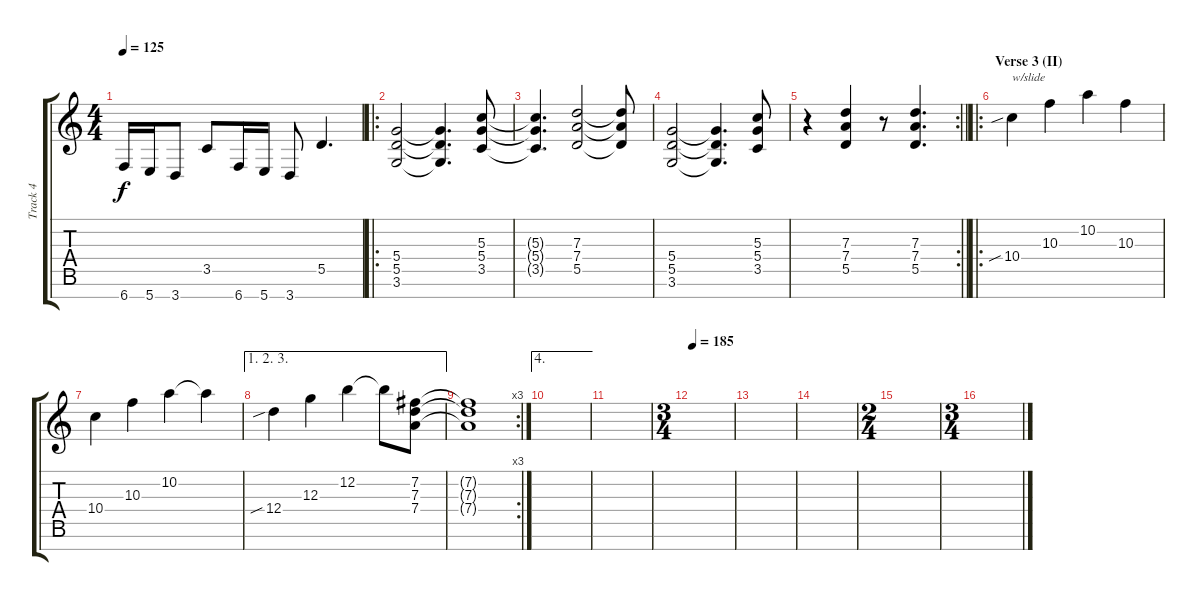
\track ("Track 4" "Track 4") {instrument distortionguitar}
\staff {score tabs}
\tuning (E4 B3 G3 D3 A2 E2 B1) {hide}
\ts (4 4)
\tempo 125
\clef g2
\ks c
6.7.16{dy f} 5.7.16 3.7.8 3.5.8 6.7.16 5.7.16 3.7.8 5.5.4{d} |
\ro
(5.4 5.5 3.6).2{instrument distortionguitar} (5.4{t} 5.5{t} 3.6{t}).4{d} (5.3 5.4 3.5).8 |
(5.3{t} 5.4{t} 3.5{t}).4{d} (7.3 7.4 5.5).2 (7.3{t} 7.4{t} 5.5{t}).8 |
(5.4 5.5 3.6).2 (5.4{t} 5.5{t} 3.6{t}).4{d} (5.3 5.4 3.5).8 |
\rc 2
\barLineRight lightlight
r.4 (7.3 7.4 5.5).4 r.8 (7.3 7.4 5.5).4{d} |
\ro
\section ("" "Verse 3 (II)")
10.4{sib}.4{txt "w/slide"} 10.3.4 10.2.4 10.3.4 |
10.4.4 10.3.4 10.2.4 10.2{t}.4 |
\ae (1 2 3)
12.4{sib}.4 12.3.4 12.2.4 12.2{t}.8 (7.2 7.3 7.4).8 |
\rc 3
(7.2{t} 7.3{t} 7.4{t}).1 |
\ae 4
|
|
\ts (3 4)
\tempo 185
|
|
|
\ts (2 4)
|
\ts (3 4)
